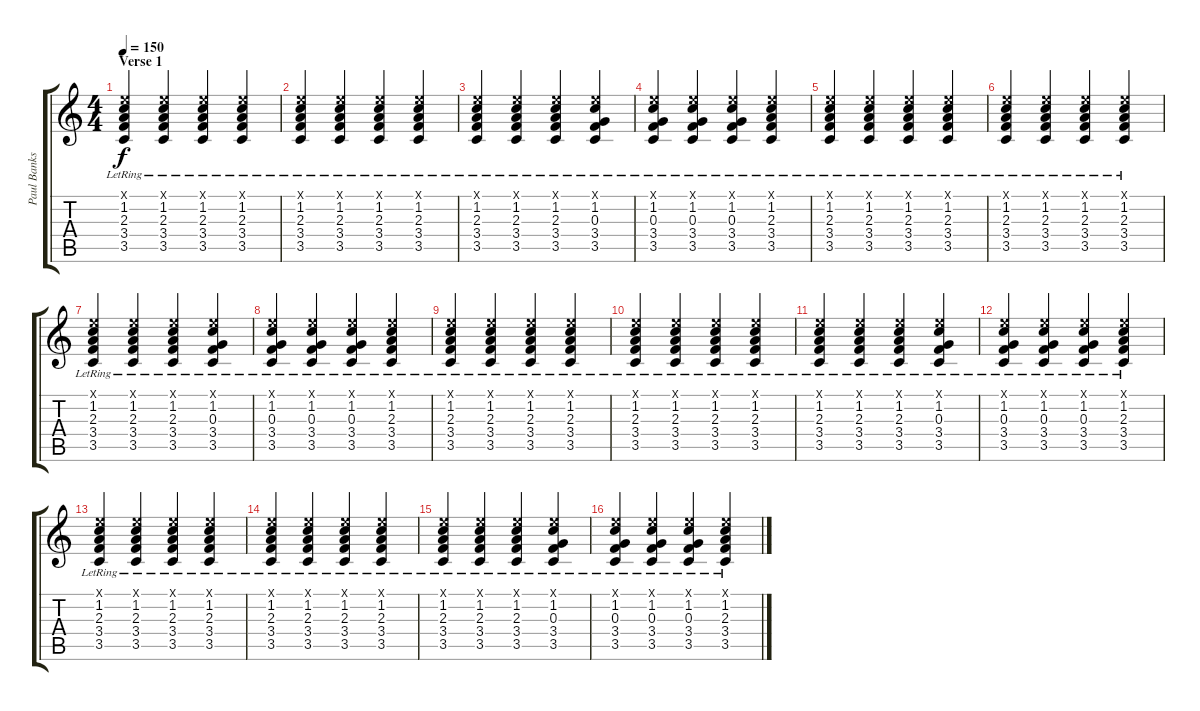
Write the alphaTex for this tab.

\track ("Paul Banks" "Paul Banks") {instrument electricguitarjazz}
\staff {score tabs}
\tuning (E4 B3 G3 D3 A2 E2) {hide}
\ts (4 4)
\section ("" "Verse 1")
\tempo 150
\clef g2
\ks c
(0.1{x} 1.2{lr} 2.3{lr} 3.4{lr} 3.5{lr}).4{dy f} (0.1{x} 1.2{lr} 2.3{lr} 3.4{lr} 3.5{lr}).4 (0.1{x} 1.2{lr} 2.3{lr} 3.4{lr} 3.5{lr}).4 (0.1{x} 1.2{lr} 2.3{lr} 3.4{lr} 3.5{lr}).4 |
(0.1{x} 1.2{lr} 2.3{lr} 3.4{lr} 3.5{lr}).4 (0.1{x} 1.2{lr} 2.3{lr} 3.4{lr} 3.5{lr}).4 (0.1{x} 1.2{lr} 2.3{lr} 3.4{lr} 3.5{lr}).4 (0.1{x} 1.2{lr} 2.3{lr} 3.4{lr} 3.5{lr}).4 |
(0.1{x} 1.2{lr} 2.3{lr} 3.4{lr} 3.5{lr}).4 (0.1{x} 1.2{lr} 2.3{lr} 3.4{lr} 3.5{lr}).4 (0.1{x} 1.2{lr} 2.3{lr} 3.4{lr} 3.5{lr}).4 (0.1{x} 1.2{lr} 0.3{lr} 3.4{lr} 3.5{lr}).4 |
(0.1{x} 1.2{lr} 0.3{lr} 3.4{lr} 3.5{lr}).4 (0.1{x} 1.2{lr} 0.3{lr} 3.4{lr} 3.5{lr}).4 (0.1{x} 1.2{lr} 0.3{lr} 3.4{lr} 3.5{lr}).4 (0.1{x} 1.2{lr} 2.3{lr} 3.4{lr} 3.5{lr}).4 |
(0.1{x} 1.2{lr} 2.3{lr} 3.4{lr} 3.5{lr}).4 (0.1{x} 1.2{lr} 2.3{lr} 3.4{lr} 3.5{lr}).4 (0.1{x} 1.2{lr} 2.3{lr} 3.4{lr} 3.5{lr}).4 (0.1{x} 1.2{lr} 2.3{lr} 3.4{lr} 3.5{lr}).4 |
(0.1{x} 1.2{lr} 2.3{lr} 3.4{lr} 3.5{lr}).4 (0.1{x} 1.2{lr} 2.3{lr} 3.4{lr} 3.5{lr}).4 (0.1{x} 1.2{lr} 2.3{lr} 3.4{lr} 3.5{lr}).4 (0.1{x} 1.2{lr} 2.3{lr} 3.4{lr} 3.5{lr}).4 |
(0.1{x} 1.2{lr} 2.3{lr} 3.4{lr} 3.5{lr}).4 (0.1{x} 1.2{lr} 2.3{lr} 3.4{lr} 3.5{lr}).4 (0.1{x} 1.2{lr} 2.3{lr} 3.4{lr} 3.5{lr}).4 (0.1{x} 1.2{lr} 0.3{lr} 3.4{lr} 3.5{lr}).4 |
(0.1{x} 1.2{lr} 0.3{lr} 3.4{lr} 3.5{lr}).4 (0.1{x} 1.2{lr} 0.3{lr} 3.4{lr} 3.5{lr}).4 (0.1{x} 1.2{lr} 0.3{lr} 3.4{lr} 3.5{lr}).4 (0.1{x} 1.2{lr} 2.3{lr} 3.4{lr} 3.5{lr}).4 |
(0.1{x} 1.2{lr} 2.3{lr} 3.4{lr} 3.5{lr}).4 (0.1{x} 1.2{lr} 2.3{lr} 3.4{lr} 3.5{lr}).4 (0.1{x} 1.2{lr} 2.3{lr} 3.4{lr} 3.5{lr}).4 (0.1{x} 1.2{lr} 2.3{lr} 3.4{lr} 3.5{lr}).4 |
(0.1{x} 1.2{lr} 2.3{lr} 3.4{lr} 3.5{lr}).4 (0.1{x} 1.2{lr} 2.3{lr} 3.4{lr} 3.5{lr}).4 (0.1{x} 1.2{lr} 2.3{lr} 3.4{lr} 3.5{lr}).4 (0.1{x} 1.2{lr} 2.3{lr} 3.4{lr} 3.5{lr}).4 |
(0.1{x} 1.2{lr} 2.3{lr} 3.4{lr} 3.5{lr}).4 (0.1{x} 1.2{lr} 2.3{lr} 3.4{lr} 3.5{lr}).4 (0.1{x} 1.2{lr} 2.3{lr} 3.4{lr} 3.5{lr}).4 (0.1{x} 1.2{lr} 0.3{lr} 3.4{lr} 3.5{lr}).4 |
(0.1{x} 1.2{lr} 0.3{lr} 3.4{lr} 3.5{lr}).4 (0.1{x} 1.2{lr} 0.3{lr} 3.4{lr} 3.5{lr}).4 (0.1{x} 1.2{lr} 0.3{lr} 3.4{lr} 3.5{lr}).4 (0.1{x} 1.2{lr} 2.3{lr} 3.4{lr} 3.5{lr}).4 |
(0.1{x} 1.2{lr} 2.3{lr} 3.4{lr} 3.5{lr}).4 (0.1{x} 1.2{lr} 2.3{lr} 3.4{lr} 3.5{lr}).4 (0.1{x} 1.2{lr} 2.3{lr} 3.4{lr} 3.5{lr}).4 (0.1{x} 1.2{lr} 2.3{lr} 3.4{lr} 3.5{lr}).4 |
(0.1{x} 1.2{lr} 2.3{lr} 3.4{lr} 3.5{lr}).4 (0.1{x} 1.2{lr} 2.3{lr} 3.4{lr} 3.5{lr}).4 (0.1{x} 1.2{lr} 2.3{lr} 3.4{lr} 3.5{lr}).4 (0.1{x} 1.2{lr} 2.3{lr} 3.4{lr} 3.5{lr}).4 |
(0.1{x} 1.2{lr} 2.3{lr} 3.4{lr} 3.5{lr}).4 (0.1{x} 1.2{lr} 2.3{lr} 3.4{lr} 3.5{lr}).4 (0.1{x} 1.2{lr} 2.3{lr} 3.4{lr} 3.5{lr}).4 (0.1{x} 1.2{lr} 0.3{lr} 3.4{lr} 3.5{lr}).4 |
(0.1{x} 1.2{lr} 0.3{lr} 3.4{lr} 3.5{lr}).4 (0.1{x} 1.2{lr} 0.3{lr} 3.4{lr} 3.5{lr}).4 (0.1{x} 1.2{lr} 0.3{lr} 3.4{lr} 3.5{lr}).4 (0.1{x} 1.2{lr} 2.3{lr} 3.4{lr} 3.5{lr}).4
